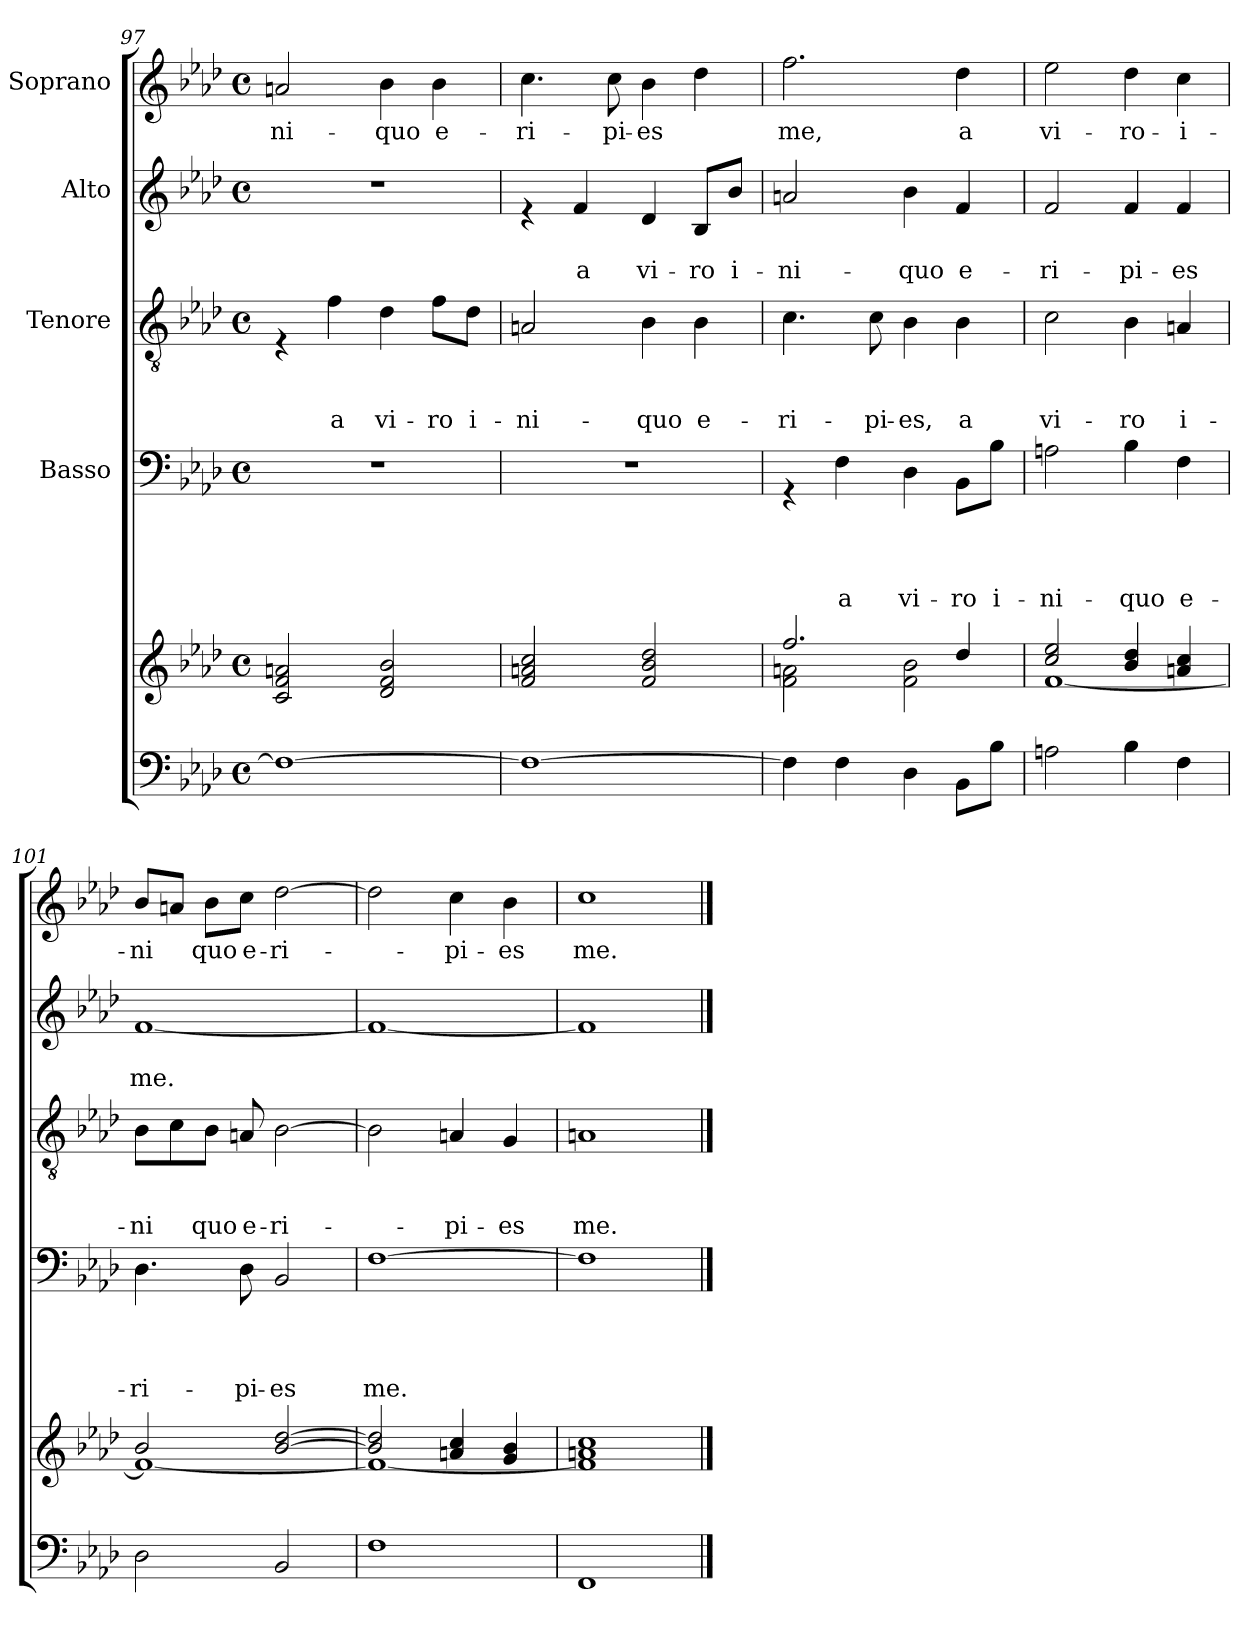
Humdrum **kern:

**kern	**kern	**kern	**text	**text	**text	**text	**kern	**text	**text	**text	**kern	**text	**text	**kern	**text
*part6	*part5	*part4	*part4	*part4	*part4	*part4	*part3	*part3	*part3	*part3	*part2	*part2	*part2	*part1	*part1
*staff6	*staff5	*staff4	*staff4	*staff4	*staff4	*staff4	*staff3	*staff3	*staff3	*staff3	*staff2	*staff2	*staff2	*staff1	*staff1
*	*	*I"Basso	*	*	*	*	*I"Tenore	*	*	*	*I"Alto	*	*	*I"Soprano	*
*clefF4	*clefG2	*clefF4	*	*	*	*	*clefGv2	*	*	*	*clefG2	*	*	*clefG2	*
*k[b-e-a-d-]	*k[b-e-a-d-]	*k[b-e-a-d-]	*	*	*	*	*k[b-e-a-d-]	*	*	*	*k[b-e-a-d-]	*	*	*k[b-e-a-d-]	*
*A-:	*A-:	*A-:	*	*	*	*	*A-:	*	*	*	*A-:	*	*	*A-:	*
*M4/4	*M4/4	*M4/4	*	*	*	*	*M4/4	*	*	*	*M4/4	*	*	*M4/4	*
*met(c)	*met(c)	*met(c)	*	*	*	*	*met(c)	*	*	*	*met(c)	*	*	*met(c)	*
=97	=97	=97	=97	=97	=97	=97	=97	=97	=97	=97	=97	=97	=97	=97	=97
!	!	!	!	!	!	!	!	!	!	!	!	!	!	!	!LO:LY:b
1F_	2c/ 2f/ 2an/	1r	.	.	.	.	4rE	.	.	.	1r	.	.	2an/	-ni-
!	!	!	!	!	!	!	!	!	!	!LO:LY:b	!	!	!	!	!
.	.	.	.	.	.	.	4f\	.	.	a	.	.	.	.	.
!	!	!	!	!	!	!	!	!	!	!LO:LY:b	!	!	!	!	!LO:LY:b
.	2d-/ 2f/ 2b-/	.	.	.	.	.	4d-\	.	.	vi-	.	.	.	4b-\	-quo
!	!	!	!	!	!	!	!	!	!	!LO:LY:b	!	!	!	!	!LO:LY:b
.	.	.	.	.	.	.	8f\L	.	.	-ro	.	.	.	4b-\	e-
!	!	!	!	!	!	!	!	!	!	!LO:LY:b	!	!	!	!	!
.	.	.	.	.	.	.	8d-\J	.	.	i-	.	.	.	.	.
=98	=98	=98	=98	=98	=98	=98	=98	=98	=98	=98	=98	=98	=98	=98	=98
!	!	!	!	!	!	!	!	!	!	!LO:LY:b	!	!	!	!	!LO:LY:b
1F_	2f/ 2an/ 2cc/	1r	.	.	.	.	2An/	.	.	-ni-	4re	.	.	4.cc\	-ri-
!	!	!	!	!	!	!	!	!	!	!	!	!	!LO:LY:b	!	!
.	.	.	.	.	.	.	.	.	.	.	4f/	.	a	.	.
!	!	!	!	!	!	!	!	!	!	!	!	!	!	!	!LO:LY:b
.	.	.	.	.	.	.	.	.	.	.	.	.	.	8cc\	-pi-
!	!	!	!	!	!	!	!	!	!	!LO:LY:b	!	!	!LO:LY:b	!	!LO:LY:b
.	2f/ 2b-/ 2dd-/	.	.	.	.	.	4B-\	.	.	-quo	4d-/	.	vi-	4b-\	-es
!	!	!	!	!	!	!	!	!	!	!LO:LY:b	!	!	!LO:LY:b	!	!
.	.	.	.	.	.	.	4B-\	.	.	e-	8B-/L	.	-ro	4dd-\	.
!	!	!	!	!	!	!	!	!	!	!	!	!	!LO:LY:b	!	!
.	.	.	.	.	.	.	.	.	.	.	8b-/J	.	i-	.	.
=99	=99	=99	=99	=99	=99	=99	=99	=99	=99	=99	=99	=99	=99	=99	=99
*	*^	*	*	*	*	*	*	*	*	*	*	*	*	*	*
!	!	!	!	!	!	!	!	!	!	!	!LO:LY:b	!	!	!LO:LY:b	!	!LO:LY:b
4F\]	2.ff/	2f\ 2an\	4rGG	.	.	.	.	4.c\	.	.	-ri-	2an/	.	-ni-	2.ff\	me,
!	!	!	!	!	!	!	!LO:LY:b	!	!	!	!	!	!	!	!	!
4F\	.	.	4F\	.	.	.	a	.	.	.	.	.	.	.	.	.
!	!	!	!	!	!	!	!	!	!	!	!LO:LY:b	!	!	!	!	!
.	.	.	.	.	.	.	.	8c\	.	.	-pi-	.	.	.	.	.
!	!	!	!	!	!	!	!LO:LY:b	!	!	!	!LO:LY:b	!	!	!LO:LY:b	!	!
4D-\	.	2f\ 2b-\	4D-\	.	.	.	vi-	4B-\	.	.	-es,	4b-\	.	-quo	.	.
!	!	!	!	!	!	!	!LO:LY:b	!	!	!	!LO:LY:b	!	!	!LO:LY:b	!	!LO:LY:b
8BB-\L	4dd-/	.	8BB-\L	.	.	.	-ro	4B-\	.	.	a	4f/	.	e-	4dd-\	a
!	!	!	!	!	!	!	!LO:LY:b	!	!	!	!	!	!	!	!	!
8B-\J	.	.	8B-\J	.	.	.	i-	.	.	.	.	.	.	.	.	.
!!LO:PB:g=z
=100	=100	=100	=100	=100	=100	=100	=100	=100	=100	=100	=100	=100	=100	=100	=100	=100
!	!	!	!	!	!	!	!LO:LY:b	!	!	!	!LO:LY:b	!	!	!LO:LY:b	!	!LO:LY:b
2An\	2cc/ 2ee-/	[>1f	2An\	.	.	.	-ni-	2c\	.	.	vi-	2f/	.	-ri-	2ee-\	vi-
!	!	!	!	!	!	!	!LO:LY:b	!	!	!	!LO:LY:b	!	!	!LO:LY:b	!	!LO:LY:b
4B-\	4b-/ 4dd-/	.	4B-\	.	.	.	-quo	4B-\	.	.	-ro	4f/	.	-pi-	4dd-\	-ro-
!	!	!	!	!	!	!	!LO:LY:b	!	!	!	!LO:LY:b	!	!	!LO:LY:b	!	!LO:LY:b
4F\	4an/ 4cc/	.	4F\	.	.	.	e-	4An/	.	.	i-	4f/	.	-es	4cc\	-i-
=101	=101	=101	=101	=101	=101	=101	=101	=101	=101	=101	=101	=101	=101	=101	=101	=101
!	!	!	!	!	!	!	!LO:LY:b	!	!	!	!LO:LY:b	!	!	!LO:LY:b	!	!LO:LY:b
2D-\	2b-/	1f_	4.D-\	.	.	.	-ri-	8B-\L	.	.	-ni	[<1f	.	me.	8b-/L	-ni
.	.	.	.	.	.	.	.	8c\	.	.	.	.	.	.	8an/J	.
!	!	!	!	!	!	!	!	!	!	!	!LO:LY:b	!	!	!	!	!LO:LY:b
.	.	.	.	.	.	.	.	8B-\J	.	.	quo	.	.	.	8b-\L	quo
!	!	!	!	!	!	!	!LO:LY:b	!	!	!	!LO:LY:b	!	!	!	!	!LO:LY:b
.	.	.	8D-\	.	.	.	-pi-	8An/	.	.	e-	.	.	.	8cc\J	e-
!	!	!	!	!	!	!	!LO:LY:b	!	!	!	!LO:LY:b	!	!	!	!	!LO:LY:b
2BB-/	[<2b-/ [<2dd-/	.	2BB-/	.	.	.	-es	[>2B-\	.	.	-ri-	.	.	.	[>2dd-\	-ri-
=102	=102	=102	=102	=102	=102	=102	=102	=102	=102	=102	=102	=102	=102	=102	=102	=102
!	!	!	!	!	!	!	!LO:LY:b	!	!	!	!	!	!	!	!	!
1F	2b-/] 2dd-/]	1f_	[>1F	.	.	.	me.	2B-\]	.	.	.	1f_	.	.	2dd-\]	.
!	!	!	!	!	!	!	!	!	!	!	!LO:LY:b	!	!	!	!	!LO:LY:b
.	4an/ 4cc/	.	.	.	.	.	.	4An/	.	.	-pi-	.	.	.	4cc\	-pi-
!	!	!	!	!	!	!	!	!	!	!	!LO:LY:b	!	!	!	!	!LO:LY:b
.	4g/ 4b-/	.	.	.	.	.	.	4G/	.	.	-es	.	.	.	4b-\	-es
=103	=103	=103	=103	=103	=103	=103	=103	=103	=103	=103	=103	=103	=103	=103	=103	=103
!	!	!	!	!	!	!	!	!	!	!	!LO:LY:b	!	!	!	!	!LO:LY:b
1FF	1an 1cc	1f]	1F]	.	.	.	.	1An	.	.	me.	1f]	.	.	1cc	me.
*	*v	*v	*	*	*	*	*	*	*	*	*	*	*	*	*	*
==	==	==	==	==	==	==	==	==	==	==	==	==	==	==	==
*-	*-	*-	*-	*-	*-	*-	*-	*-	*-	*-	*-	*-	*-	*-	*-
